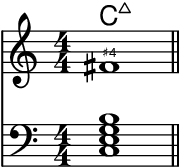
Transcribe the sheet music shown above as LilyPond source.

\version "2.24.4"
\language "english"
#(ly:set-option 'crop #t)
\include "include/alt.ly"
\include "include/thirds.ly"
\score {
  \midi {
    \tempo 4=120
  }
  \layout {
    \context {
      \Score
      \omit BarNumber
    }
    indent = 0\mm
  }
  {
    <<
    \chords {
      \set chordChanges = ##t % only show chords when they change
      \set noChordSymbol = ""
      \set minorChordModifier = \markup { "-" }
      \set midiMaximumVolume = #0 % prevent named chords sounding
      c:maj7 % TODO: want "CΔ ♯4"
    }
    \new Staff {
      \key c \major
      \numericTimeSignature
      \time 4/4
      \clef treble {
        \relative {
          \skip \f % spacer to set voice volume
          \override Fingering.staff-padding = #'()
          \set fingeringOrientations = #'(right) % TODO: figure why not set to R
          fs'1-\finger\markup{\override #'(font-name . "sans")"♯4"}
          \bar "||"
        }
      }
    }
    \new Staff {
      \clef bass {
        \relative {
          \skip \f % spacer to set voice volume
          <c e g b>1
          \bar "||"
        }
      }
    }
    >>
  }
}
